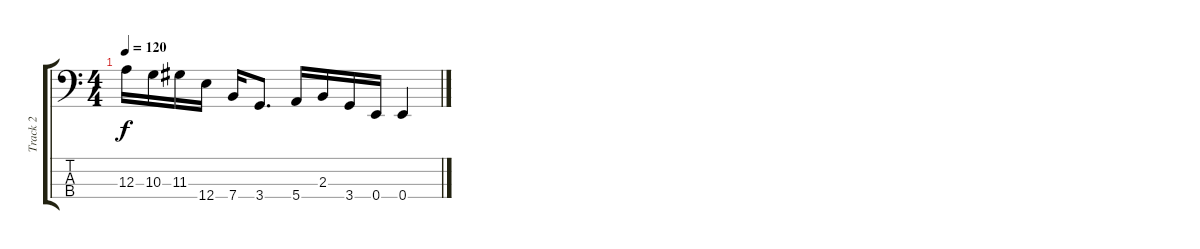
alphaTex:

\track ("Track 2" "Track 2") {instrument electricbassfinger}
\staff {score tabs}
\tuning (G2 D2 A1 E1) {hide}
\ts (4 4)
\tempo 120
\clef f4
\ks c
12.3.16{dy f} 10.3.16 11.3.16 12.4.16 7.4.16 3.4.8{d} 5.4.16 2.3.16 3.4.16 0.4.16 0.4.4
